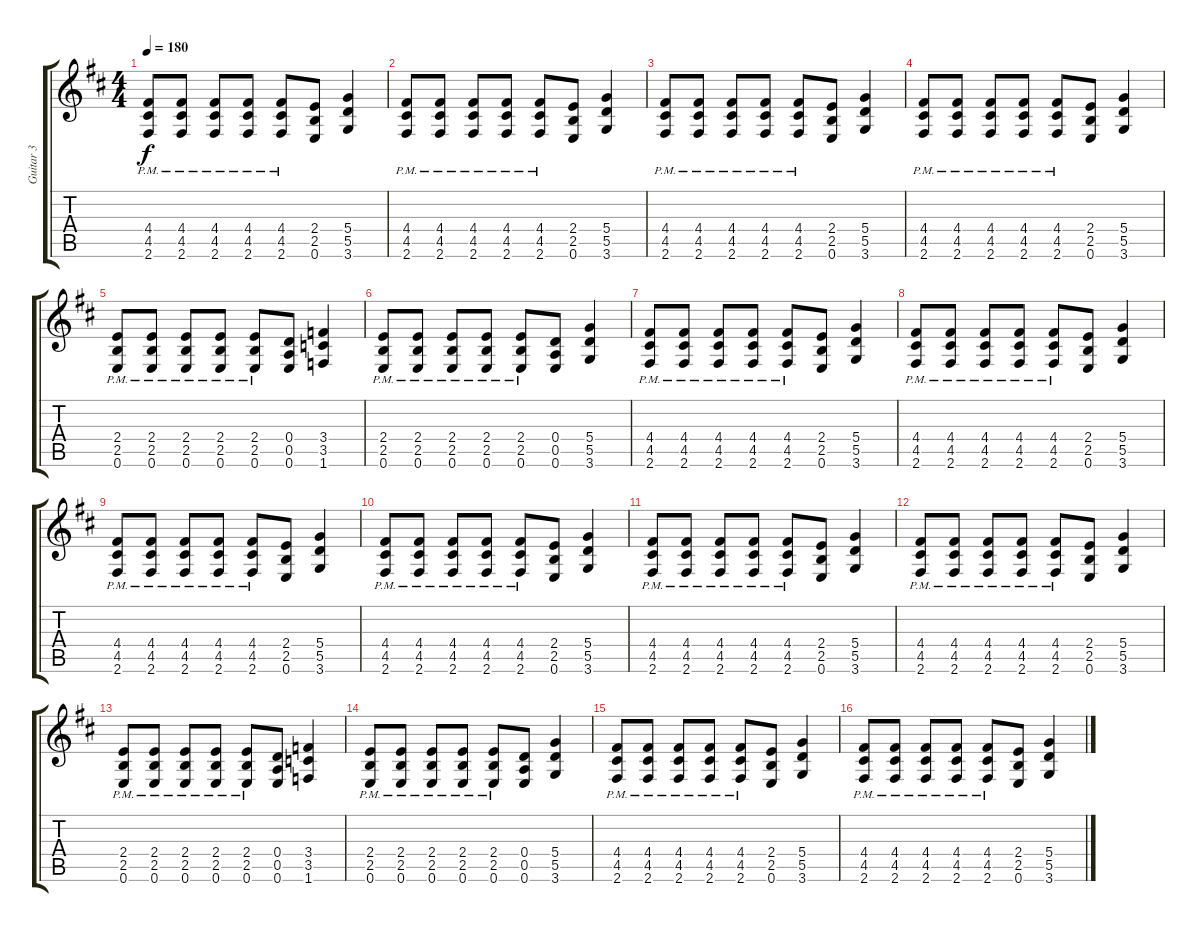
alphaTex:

\track ("Guitar 3" "Guitar 3") {instrument distortionguitar}
\staff {score tabs}
\tuning (E4 B3 G3 D3 A2 E2) {hide}
\ts (4 4)
\tempo 180
\clef g2
\ks d
(4.4{pm} 4.5{pm} 2.6{pm}).8{dy f} (4.4{pm} 4.5{pm} 2.6{pm}).8 (4.4{pm} 4.5{pm} 2.6{pm}).8 (4.4{pm} 4.5{pm} 2.6{pm}).8 (4.4{pm} 4.5{pm} 2.6{pm}).8 (2.4 2.5 0.6).8 (5.4 5.5 3.6).4 |
(4.4{pm} 4.5{pm} 2.6{pm}).8 (4.4{pm} 4.5{pm} 2.6{pm}).8 (4.4{pm} 4.5{pm} 2.6{pm}).8 (4.4{pm} 4.5{pm} 2.6{pm}).8 (4.4{pm} 4.5{pm} 2.6{pm}).8 (2.4 2.5 0.6).8 (5.4 5.5 3.6).4 |
(4.4{pm} 4.5{pm} 2.6{pm}).8 (4.4{pm} 4.5{pm} 2.6{pm}).8 (4.4{pm} 4.5{pm} 2.6{pm}).8 (4.4{pm} 4.5{pm} 2.6{pm}).8 (4.4{pm} 4.5{pm} 2.6{pm}).8 (2.4 2.5 0.6).8 (5.4 5.5 3.6).4 |
(4.4{pm} 4.5{pm} 2.6{pm}).8 (4.4{pm} 4.5{pm} 2.6{pm}).8 (4.4{pm} 4.5{pm} 2.6{pm}).8 (4.4{pm} 4.5{pm} 2.6{pm}).8 (4.4{pm} 4.5{pm} 2.6{pm}).8 (2.4 2.5 0.6).8 (5.4 5.5 3.6).4 |
(2.4{pm} 2.5{pm} 0.6{pm}).8 (2.4{pm} 2.5{pm} 0.6{pm}).8 (2.4{pm} 2.5{pm} 0.6{pm}).8 (2.4{pm} 2.5{pm} 0.6{pm}).8 (2.4{pm} 2.5{pm} 0.6{pm}).8 (0.4 0.5 0.6).8 (3.4 3.5 1.6).4 |
(2.4{pm} 2.5{pm} 0.6{pm}).8 (2.4{pm} 2.5{pm} 0.6{pm}).8 (2.4{pm} 2.5{pm} 0.6{pm}).8 (2.4{pm} 2.5{pm} 0.6{pm}).8 (2.4{pm} 2.5{pm} 0.6{pm}).8 (0.4 0.5 0.6).8 (5.4 5.5 3.6).4 |
(4.4{pm} 4.5{pm} 2.6{pm}).8 (4.4{pm} 4.5{pm} 2.6{pm}).8 (4.4{pm} 4.5{pm} 2.6{pm}).8 (4.4{pm} 4.5{pm} 2.6{pm}).8 (4.4{pm} 4.5{pm} 2.6{pm}).8 (2.4 2.5 0.6).8 (5.4 5.5 3.6).4 |
(4.4{pm} 4.5{pm} 2.6{pm}).8 (4.4{pm} 4.5{pm} 2.6{pm}).8 (4.4{pm} 4.5{pm} 2.6{pm}).8 (4.4{pm} 4.5{pm} 2.6{pm}).8 (4.4{pm} 4.5{pm} 2.6{pm}).8 (2.4 2.5 0.6).8 (5.4 5.5 3.6).4 |
(4.4{pm} 4.5{pm} 2.6{pm}).8 (4.4{pm} 4.5{pm} 2.6{pm}).8 (4.4{pm} 4.5{pm} 2.6{pm}).8 (4.4{pm} 4.5{pm} 2.6{pm}).8 (4.4{pm} 4.5{pm} 2.6{pm}).8 (2.4 2.5 0.6).8 (5.4 5.5 3.6).4 |
(4.4{pm} 4.5{pm} 2.6{pm}).8 (4.4{pm} 4.5{pm} 2.6{pm}).8 (4.4{pm} 4.5{pm} 2.6{pm}).8 (4.4{pm} 4.5{pm} 2.6{pm}).8 (4.4{pm} 4.5{pm} 2.6{pm}).8 (2.4 2.5 0.6).8 (5.4 5.5 3.6).4 |
(4.4{pm} 4.5{pm} 2.6{pm}).8 (4.4{pm} 4.5{pm} 2.6{pm}).8 (4.4{pm} 4.5{pm} 2.6{pm}).8 (4.4{pm} 4.5{pm} 2.6{pm}).8 (4.4{pm} 4.5{pm} 2.6{pm}).8 (2.4 2.5 0.6).8 (5.4 5.5 3.6).4 |
(4.4{pm} 4.5{pm} 2.6{pm}).8 (4.4{pm} 4.5{pm} 2.6{pm}).8 (4.4{pm} 4.5{pm} 2.6{pm}).8 (4.4{pm} 4.5{pm} 2.6{pm}).8 (4.4{pm} 4.5{pm} 2.6{pm}).8 (2.4 2.5 0.6).8 (5.4 5.5 3.6).4 |
(2.4{pm} 2.5{pm} 0.6{pm}).8 (2.4{pm} 2.5{pm} 0.6{pm}).8 (2.4{pm} 2.5{pm} 0.6{pm}).8 (2.4{pm} 2.5{pm} 0.6{pm}).8 (2.4{pm} 2.5{pm} 0.6{pm}).8 (0.4 0.5 0.6).8 (3.4 3.5 1.6).4 |
(2.4{pm} 2.5{pm} 0.6{pm}).8 (2.4{pm} 2.5{pm} 0.6{pm}).8 (2.4{pm} 2.5{pm} 0.6{pm}).8 (2.4{pm} 2.5{pm} 0.6{pm}).8 (2.4{pm} 2.5{pm} 0.6{pm}).8 (0.4 0.5 0.6).8 (5.4 5.5 3.6).4 |
(4.4{pm} 4.5{pm} 2.6{pm}).8 (4.4{pm} 4.5{pm} 2.6{pm}).8 (4.4{pm} 4.5{pm} 2.6{pm}).8 (4.4{pm} 4.5{pm} 2.6{pm}).8 (4.4{pm} 4.5{pm} 2.6{pm}).8 (2.4 2.5 0.6).8 (5.4 5.5 3.6).4 |
(4.4{pm} 4.5{pm} 2.6{pm}).8 (4.4{pm} 4.5{pm} 2.6{pm}).8 (4.4{pm} 4.5{pm} 2.6{pm}).8 (4.4{pm} 4.5{pm} 2.6{pm}).8 (4.4{pm} 4.5{pm} 2.6{pm}).8 (2.4 2.5 0.6).8 (5.4 5.5 3.6).4
